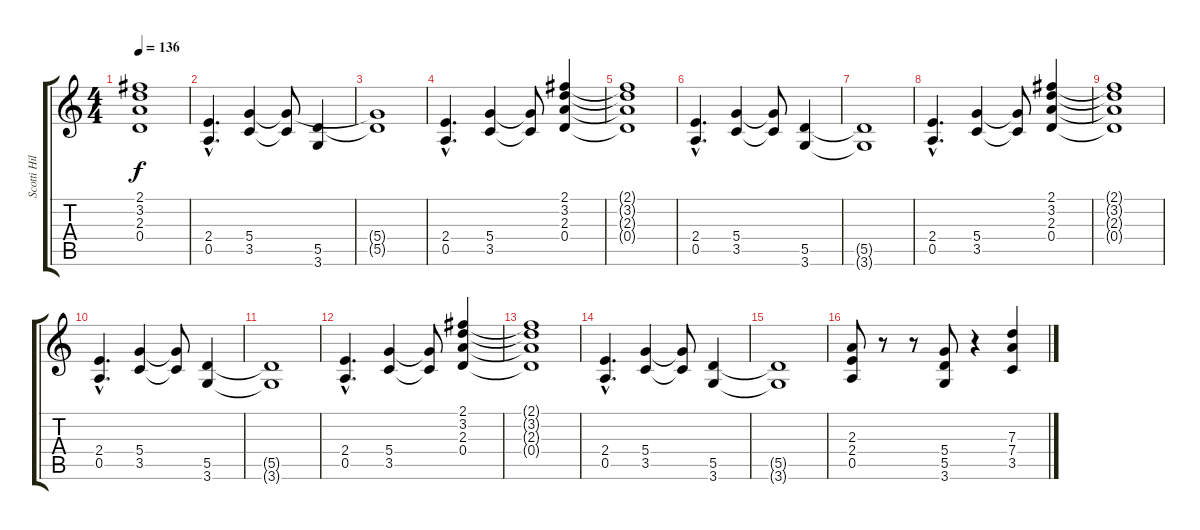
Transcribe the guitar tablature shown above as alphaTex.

\track ("Scotti Hill" "Scotti Hil") {instrument distortionguitar}
\staff {score tabs}
\tuning (E4 B3 G3 D3 A2 E2) {hide}
\ts (4 4)
\tempo 136
\clef g2
\ks c
(2.1{t} 3.2{t} 2.3{t} 0.4{t}).1{dy f} |
(2.4{hac} 0.5{hac}).4{d} (5.4 3.5).4 (5.4{t} 3.5{t}).8 (5.5 3.6).4 |
(5.4{t} 5.5{t}).1 |
(2.4{hac} 0.5{hac}).4{d} (5.4 3.5).4 (5.4{t} 3.5{t}).8 (2.1 3.2 2.3 0.4).4 |
(2.1{t} 3.2{t} 2.3{t} 0.4{t}).1 |
(2.4{hac} 0.5{hac}).4{d} (5.4 3.5).4 (5.4{t} 3.5{t}).8 (5.5 3.6).4 |
(5.5{t} 3.6{t}).1 |
(2.4{hac} 0.5{hac}).4{d} (5.4 3.5).4 (5.4{t} 3.5{t}).8 (2.1 3.2 2.3 0.4).4 |
(2.1{t} 3.2{t} 2.3{t} 0.4{t}).1 |
(2.4{hac} 0.5{hac}).4{d} (5.4 3.5).4 (5.4{t} 3.5{t}).8 (5.5 3.6).4 |
(5.5{t} 3.6{t}).1 |
(2.4{hac} 0.5{hac}).4{d} (5.4 3.5).4 (5.4{t} 3.5{t}).8 (2.1 3.2 2.3 0.4).4 |
(2.1{t} 3.2{t} 2.3{t} 0.4{t}).1 |
(2.4{hac} 0.5{hac}).4{d} (5.4 3.5).4 (5.4{t} 3.5{t}).8 (5.5 3.6).4 |
(5.5{t} 3.6{t}).1 |
(2.3 2.4 0.5).8 r.8 r.8 (5.4 5.5 3.6).8 r.4 (7.3 7.4 3.5).4
